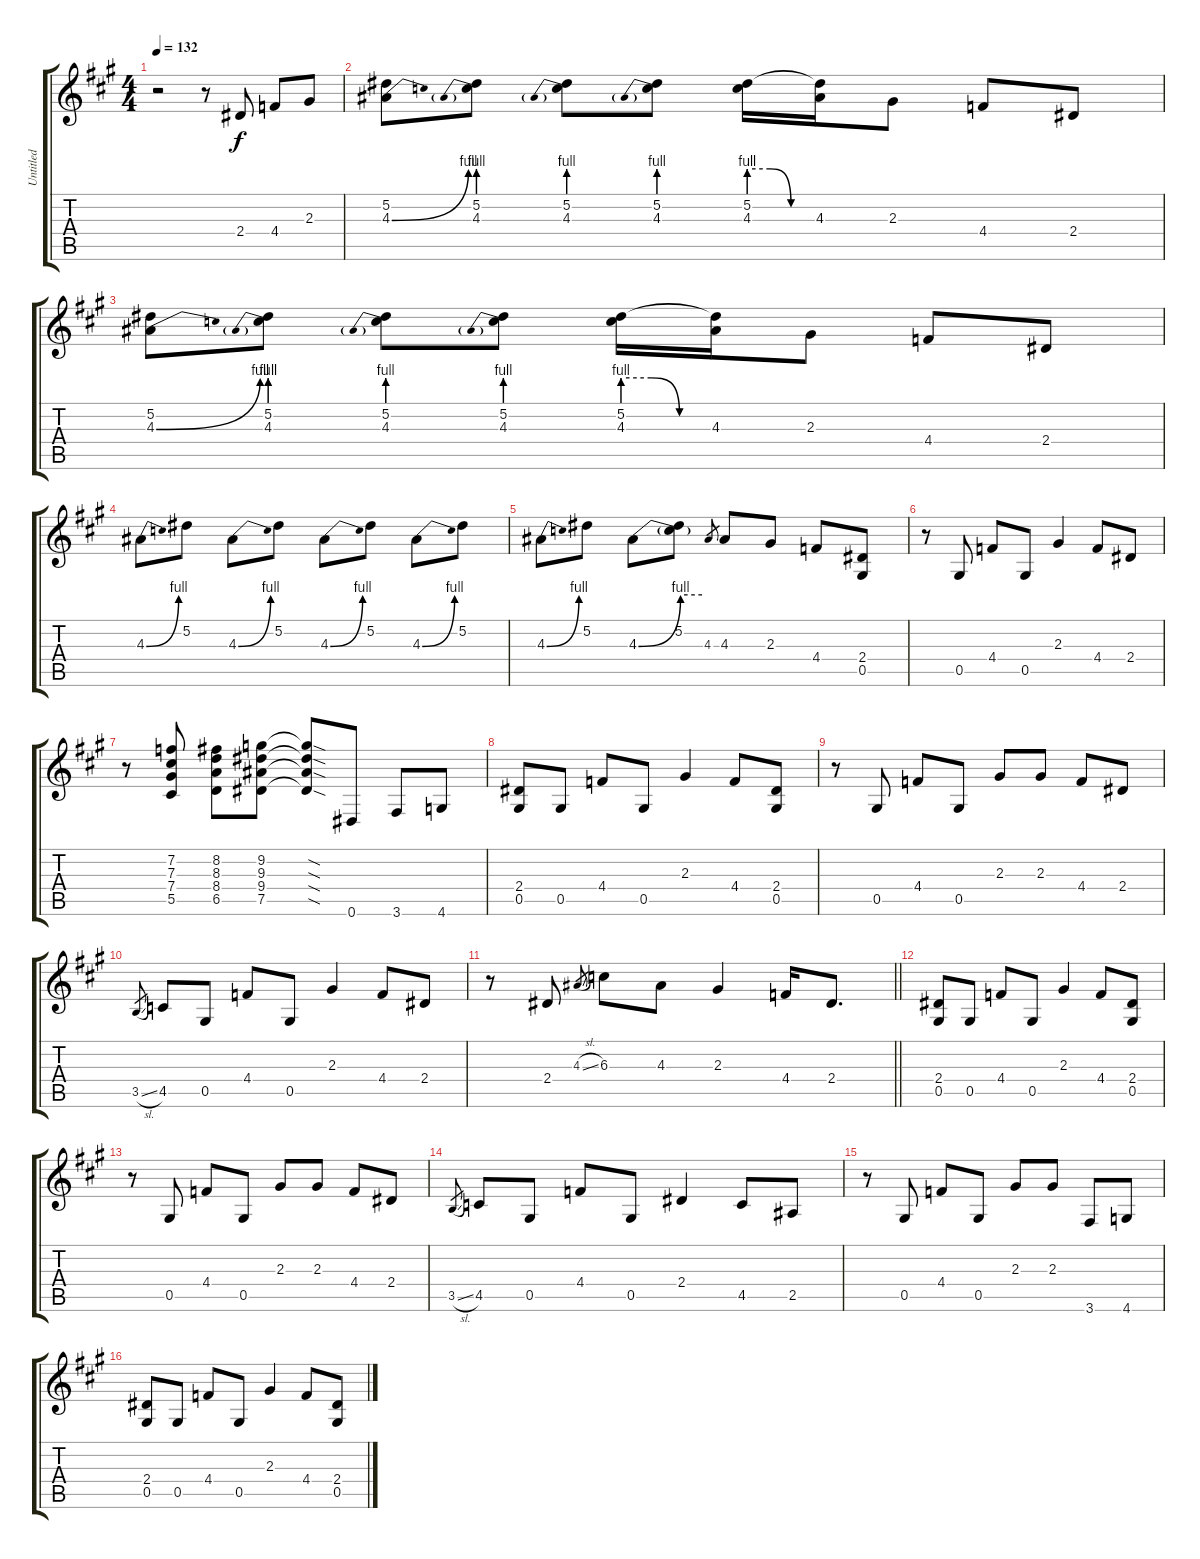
\track ("Untitled" "Untitled") {instrument distortionguitar}
\staff {score tabs}
\tuning (Eb4 Bb3 Gb3 Db3 Ab2 Eb2) {hide}
\ts (4 4)
\tempo 132
\clef g2
\ks a
r.2{dy f instrument distortionguitar} r.8 2.4.8 4.4.8 2.3.8 |
(5.2 4.3{be (bend 0 0 60 4)}).8 (5.2 4.3{be (prebend 0 4 60 4)}).8 (5.2 4.3{be (prebend 0 4 60 4)}).8 (5.2 4.3{be (prebend 0 4 60 4)}).8 (5.2 4.3{be (custom 0 4 20 4 40 0 60 0)}).16 (5.2{t} 4.3).16 2.3.8 4.4.8 2.4.8 |
(5.2 4.3{be (bend 0 0 60 4)}).8 (5.2 4.3{be (prebend 0 4 60 4)}).8 (5.2 4.3{be (prebend 0 4 60 4)}).8 (5.2 4.3{be (prebend 0 4 60 4)}).8 (5.2 4.3{be (custom 0 4 20 4 40 0 60 0)}).16 (5.2{t} 4.3).16 2.3.8 4.4.8 2.4.8 |
4.3{be (bend 0 0 60 4)}.8 5.2.8 4.3{be (bend 0 0 60 4)}.8 5.2.8 4.3{be (bend 0 0 60 4)}.8 5.2.8 4.3{be (bend 0 0 60 4)}.8 5.2.8 |
4.3{be (bend 0 0 60 4)}.8 5.2.8 4.3{be (bend 0 0 60 4)}.8 (5.2 4.3{be (hold 0 4 60 4) t}).8 4.3.8{gr} 4.3.8 2.3.8 4.4.8 (2.4 0.5).8 |
r.8 0.5.8 4.4.8 0.5.8 2.3.4 4.4.8 2.4.8 |
r.8 (7.2 7.3 7.4 5.5).8 (8.2 8.3 8.4 6.5).8 (9.2 9.3 9.4 7.5).8 (9.2{sod t} 9.3{sod t} 9.4{sod t} 7.5{sod t}).8 0.6.8 3.6.8 4.6.8 |
(2.4 0.5).8 0.5.8 4.4.8 0.5.8 2.3.4 4.4.8 (2.4 0.5).8 |
r.8 0.5.8 4.4.8 0.5.8 2.3.8 2.3.8 4.4.8 2.4.8 |
3.5{sl}.8{gr} 4.5.8 0.5.8 4.4.8 0.5.8 2.3.4 4.4.8 2.4.8 |
\barLineRight lightlight
r.8 2.4.8 4.3{sl}.8{gr} 6.3.8 4.3.8 2.3.4 4.4.16 2.4.8{d} |
(2.4 0.5).8 0.5.8 4.4.8 0.5.8 2.3.4 4.4.8 (2.4 0.5).8 |
r.8 0.5.8 4.4.8 0.5.8 2.3.8 2.3.8 4.4.8 2.4.8 |
3.5{sl}.8{gr} 4.5.8 0.5.8 4.4.8 0.5.8 2.4.4 4.5.8 2.5.8 |
r.8 0.5.8 4.4.8 0.5.8 2.3.8 2.3.8 3.6.8 4.6.8 |
(2.4 0.5).8 0.5.8 4.4.8 0.5.8 2.3.4 4.4.8 (2.4 0.5).8
